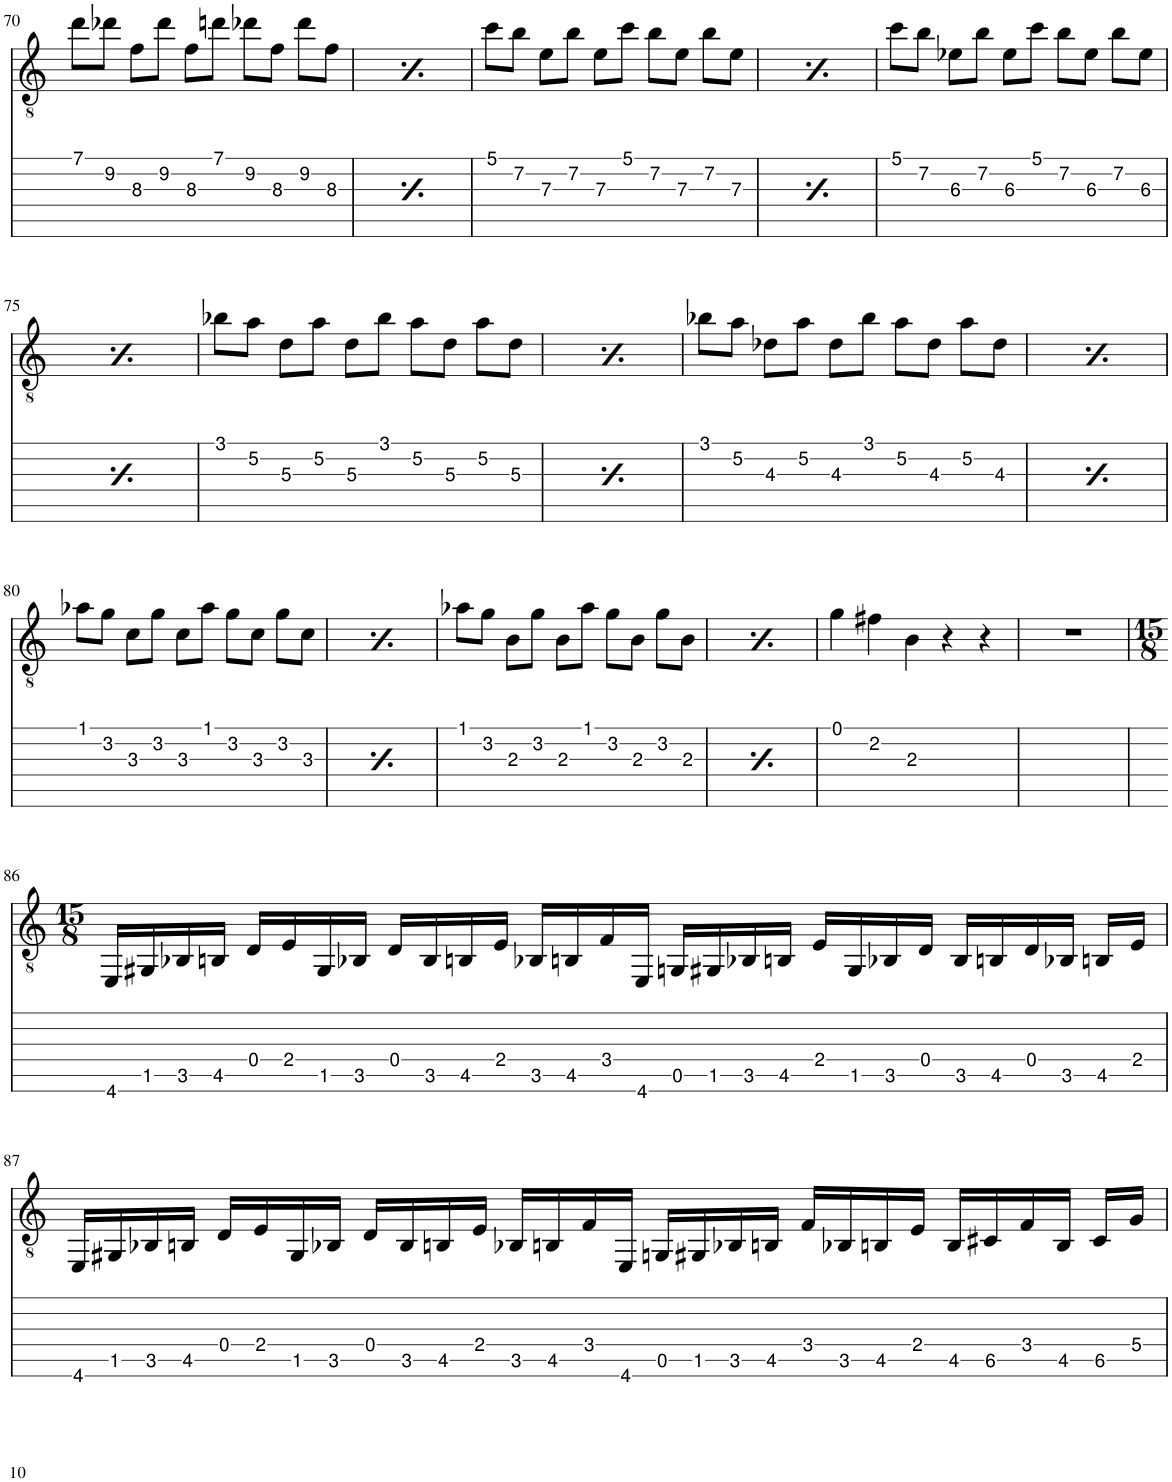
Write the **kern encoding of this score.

**kern	**kern
*part1	*part1
*staff2	*staff1
*I"Electric Guitar	*
*I'El. Guit.	*
!!LO:PB:g=z
*	*clefGv2
*k[]	*k[]
*M5/4	*M5/4
=70	=70
8ddL	8dd\L
8dd-	8dd-X\J
8f	8f\L
8dd-J	8dd-\J
8fL	8f\L
8dd	8ddn\J
8dd-	8dd-X\L
8f	8f\J
8dd-	8dd-\L
8fJ	8f\J
=71	=71
8ddL	8dd\L
8dd-	8dd-X\J
8f	8f\L
8dd-J	8dd-\J
8fL	8f\L
8dd	8ddn\J
8dd-	8dd-X\L
8f	8f\J
8dd-	8dd-\L
8fJ	8f\J
=72	=72
8ccL	8cc\L
8b	8b\J
8e	8e\L
8bJ	8b\J
8eL	8e\L
8cc	8cc\J
8b	8b\L
8e	8e\J
8b	8b\L
8eJ	8e\J
=73	=73
8ccL	8cc\L
8b	8b\J
8e	8e\L
8bJ	8b\J
8eL	8e\L
8cc	8cc\J
8b	8b\L
8e	8e\J
8b	8b\L
8eJ	8e\J
=74	=74
8ccL	8cc\L
8b	8b\J
8e-	8e-X\L
8bJ	8b\J
8e-L	8e-\L
8cc	8cc\J
8b	8b\L
8e-	8e-\J
8b	8b\L
8e-J	8e-\J
!!LO:LB:g=z
=75	=75
8ccL	8cc\L
8b	8b\J
8e-	8e-X\L
8bJ	8b\J
8e-L	8e-\L
8cc	8cc\J
8b	8b\L
8e-	8e-\J
8b	8b\L
8e-J	8e-\J
=76	=76
8b-L	8b-X\L
8a	8a\J
8d	8d\L
8aJ	8a\J
8dL	8d\L
8b-	8b-\J
8a	8a\L
8d	8d\J
8a	8a\L
8dJ	8d\J
=77	=77
8b-L	8b-X\L
8a	8a\J
8d	8d\L
8aJ	8a\J
8dL	8d\L
8b-	8b-\J
8a	8a\L
8d	8d\J
8a	8a\L
8dJ	8d\J
=78	=78
8b-L	8b-X\L
8a	8a\J
8d-	8d-X\L
8aJ	8a\J
8d-L	8d-\L
8b-	8b-\J
8a	8a\L
8d-	8d-\J
8a	8a\L
8d-J	8d-\J
=79	=79
8b-L	8b-X\L
8a	8a\J
8d-	8d-X\L
8aJ	8a\J
8d-L	8d-\L
8b-	8b-\J
8a	8a\L
8d-	8d-\J
8a	8a\L
8d-J	8d-\J
!!LO:LB:g=z
=80	=80
8a-L	8a-X\L
8g	8g\J
8c	8c\L
8gJ	8g\J
8cL	8c\L
8a-	8a-\J
8g	8g\L
8c	8c\J
8g	8g\L
8cJ	8c\J
=81	=81
8a-L	8a-X\L
8g	8g\J
8c	8c\L
8gJ	8g\J
8cL	8c\L
8a-	8a-\J
8g	8g\L
8c	8c\J
8g	8g\L
8cJ	8c\J
=82	=82
8a-L	8a-X\L
8g	8g\J
8B	8B\L
8gJ	8g\J
8BL	8B\L
8a-	8a-\J
8g	8g\L
8B	8B\J
8g	8g\L
8BJ	8B\J
=83	=83
8a-L	8a-X\L
8g	8g\J
8B	8B\L
8gJ	8g\J
8BL	8B\L
8a-	8a-\J
8g	8g\L
8B	8B\J
8g	8g\L
8BJ	8B\J
=84	=84
4g	4g\
4f#	4f#X\
4B	4B\
4r	4r
4r	4r
=85	=85
4%5r	4%5r
!!LO:LB:g=z
=86	=86
*M15/8	*M15/8
16EELL	16EE/LL
16GG#X	16GG#X/
16BB-X	16BB-X/
16BBn	16BBn/JJ
16D	16D/LL
16EJJ	16E/
16GG#LL	16GG#/
16BB-X	16BB-X/JJ
16D	16D/LL
16BB-	16BB-/
16BBn	16BBn/
16EJJ	16E/JJ
16BB-XLL	16BB-X/LL
16BBn	16BBn/
16F	16F/
16EE	16EE/JJ
16GGn	16GGn/LL
16GG#XJJ	16GG#X/
16BB-XLL	16BB-X/
16BBn	16BBn/JJ
16E	16E/LL
16GG#	16GG#/
16BB-X	16BB-X/
16DJJ	16D/JJ
16BB-LL	16BB-/LL
16BBn	16BBn/
16D	16D/
16BB-X	16BB-X/JJ
16BBn	16BBn/LL
16EJJ	16E/JJ
!!LO:LB:g=z
=87	=87
16EELL	16EE/LL
16GG#X	16GG#X/
16BB-X	16BB-X/
16BBn	16BBn/JJ
16D	16D/LL
16EJJ	16E/
16GG#LL	16GG#/
16BB-X	16BB-X/JJ
16D	16D/LL
16BB-	16BB-/
16BBn	16BBn/
16EJJ	16E/JJ
16BB-XLL	16BB-X/LL
16BBn	16BBn/
16F	16F/
16EE	16EE/JJ
16GGn	16GGn/LL
16GG#XJJ	16GG#X/
16BB-XLL	16BB-X/
16BBn	16BBn/JJ
16F	16F/LL
16BB-	16BB-X/
16BB	16BBn/
16EJJ	16E/JJ
16BBLL	16BB/LL
16C#	16C#X/
16F	16F/
16BB	16BB/JJ
16C#	16C#/LL
16GJJ	16G/JJ
=	=
*-	*-
